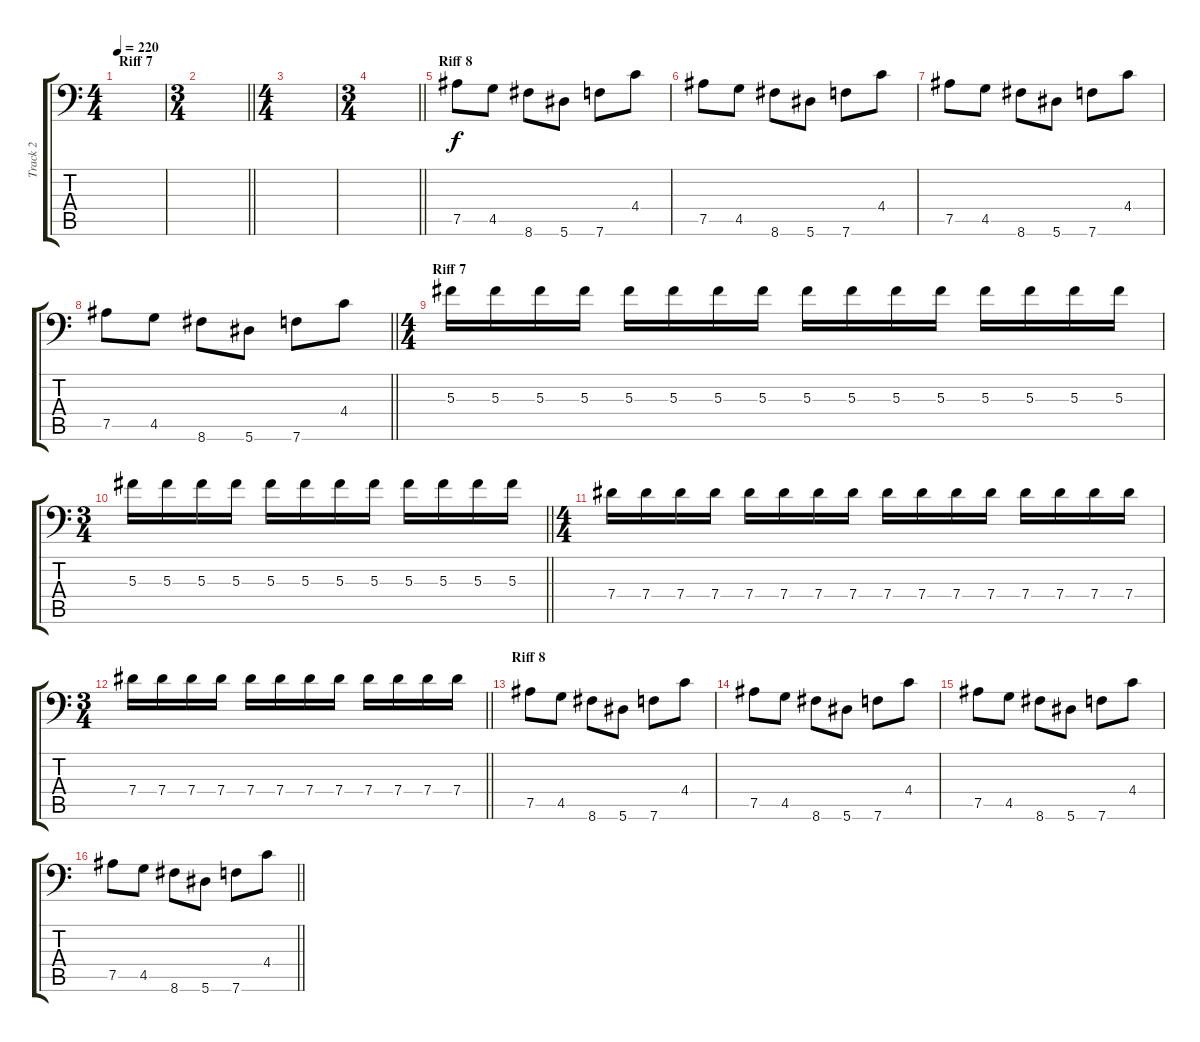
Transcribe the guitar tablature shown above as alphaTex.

\track ("Track 2" "Track 2") {instrument distortionguitar}
\staff {score tabs}
\tuning (Bb3 F3 Db3 Ab2 Eb2 Bb1) {hide}
\ts (4 4)
\section ("" "Riff 7")
\tempo 220
\clef f4
\ks c
|
\ts (3 4)
\barLineRight lightlight
|
\ts (4 4)
|
\ts (3 4)
\barLineRight lightlight
|
\section ("" "Riff 8")
7.5.8 4.5.8 8.6.8 5.6.8 7.6.8 4.4.8 |
7.5.8 4.5.8 8.6.8 5.6.8 7.6.8 4.4.8 |
7.5.8 4.5.8 8.6.8 5.6.8 7.6.8 4.4.8 |
\barLineRight lightlight
7.5.8 4.5.8 8.6.8 5.6.8 7.6.8 4.4.8 |
\ts (4 4)
\section ("" "Riff 7")
5.3.16 5.3.16 5.3.16 5.3.16 5.3.16 5.3.16 5.3.16 5.3.16 5.3.16 5.3.16 5.3.16 5.3.16 5.3.16 5.3.16 5.3.16 5.3.16 |
\ts (3 4)
\barLineRight lightlight
5.3.16 5.3.16 5.3.16 5.3.16 5.3.16 5.3.16 5.3.16 5.3.16 5.3.16 5.3.16 5.3.16 5.3.16 |
\ts (4 4)
7.4.16 7.4.16 7.4.16 7.4.16 7.4.16 7.4.16 7.4.16 7.4.16 7.4.16 7.4.16 7.4.16 7.4.16 7.4.16 7.4.16 7.4.16 7.4.16 |
\ts (3 4)
\barLineRight lightlight
7.4.16 7.4.16 7.4.16 7.4.16 7.4.16 7.4.16 7.4.16 7.4.16 7.4.16 7.4.16 7.4.16 7.4.16 |
\section ("" "Riff 8")
7.5.8 4.5.8 8.6.8 5.6.8 7.6.8 4.4.8 |
7.5.8 4.5.8 8.6.8 5.6.8 7.6.8 4.4.8 |
7.5.8 4.5.8 8.6.8 5.6.8 7.6.8 4.4.8 |
\barLineRight lightlight
7.5.8 4.5.8 8.6.8 5.6.8 7.6.8 4.4.8
